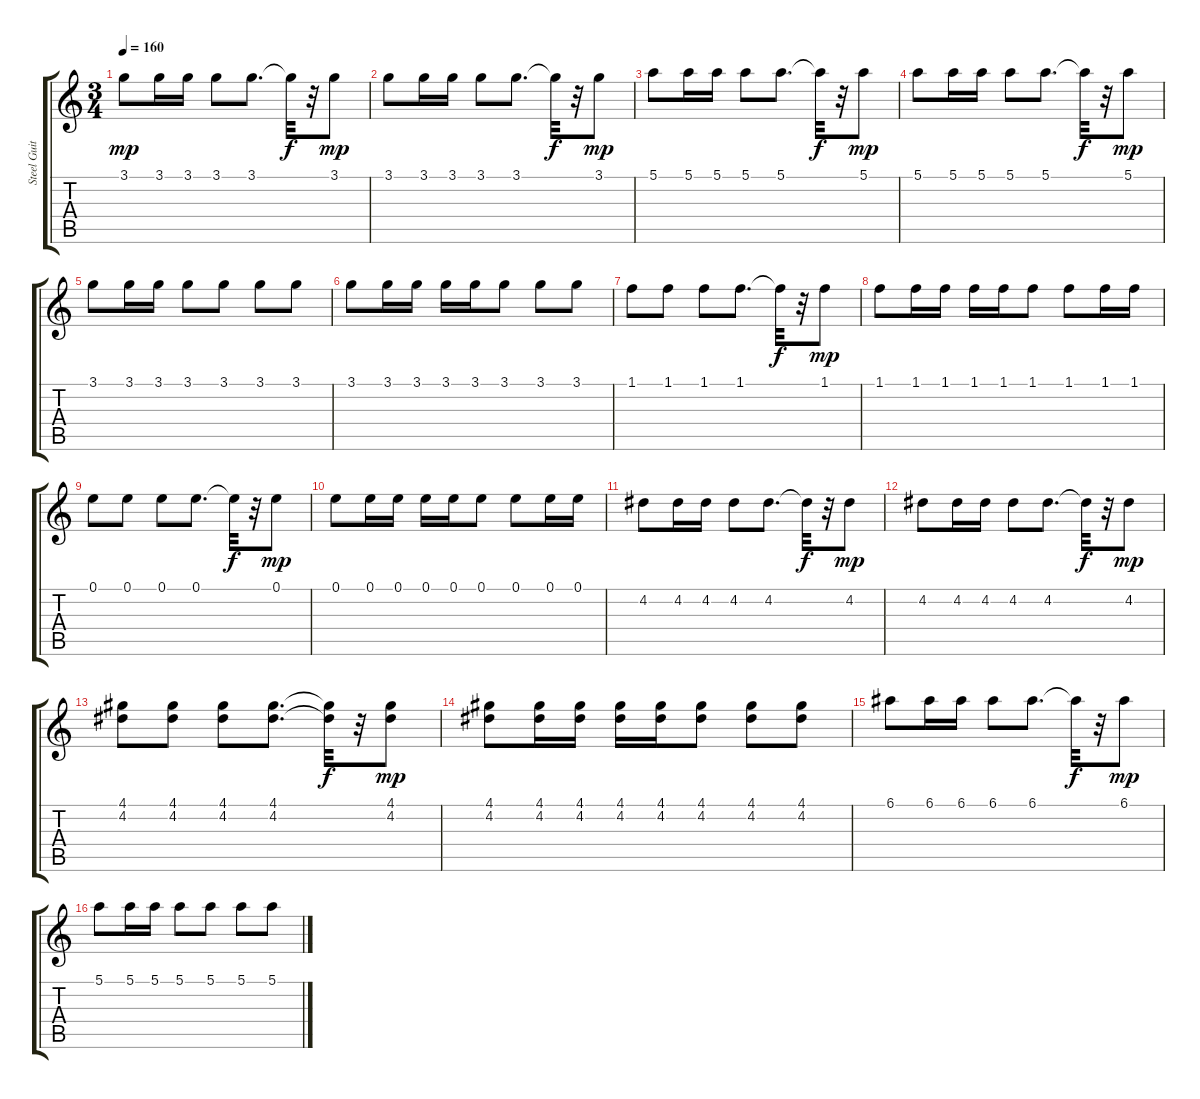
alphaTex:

\track ("Steel Guitar Middle" "Steel Guit") {instrument acousticguitarsteel}
\staff {score tabs}
\tuning (E4 B3 G3 D3 A2 E2) {hide}
\ts (3 4)
\tempo 160
\clef g2
\ks c
3.1.8{dy mp} 3.1.16 3.1.16 3.1.8 3.1.8{d} 3.1{t}.32{dy f} r.32 3.1.8{dy mp} |
3.1.8 3.1.16 3.1.16 3.1.8 3.1.8{d} 3.1{t}.32{dy f} r.32 3.1.8{dy mp} |
5.1.8 5.1.16 5.1.16 5.1.8 5.1.8{d} 5.1{t}.32{dy f} r.32 5.1.8{dy mp} |
5.1.8 5.1.16 5.1.16 5.1.8 5.1.8{d} 5.1{t}.32{dy f} r.32 5.1.8{dy mp} |
3.1.8 3.1.16 3.1.16 3.1.8 3.1.8 3.1.8 3.1.8 |
3.1.8 3.1.16 3.1.16 3.1.16 3.1.16 3.1.8 3.1.8 3.1.8 |
1.1.8 1.1.8 1.1.8 1.1.8{d} 1.1{t}.32{dy f} r.32 1.1.8{dy mp} |
1.1.8 1.1.16 1.1.16 1.1.16 1.1.16 1.1.8 1.1.8 1.1.16 1.1.16 |
0.1.8 0.1.8 0.1.8 0.1.8{d} 0.1{t}.32{dy f} r.32 0.1.8{dy mp} |
0.1.8 0.1.16 0.1.16 0.1.16 0.1.16 0.1.8 0.1.8 0.1.16 0.1.16 |
4.2.8 4.2.16 4.2.16 4.2.8 4.2.8{d} 4.2{t}.32{dy f} r.32 4.2.8{dy mp} |
4.2.8 4.2.16 4.2.16 4.2.8 4.2.8{d} 4.2{t}.32{dy f} r.32 4.2.8{dy mp} |
(4.1 4.2).8 (4.1 4.2).8 (4.1 4.2).8 (4.1 4.2).8{d} (4.1{t} 4.2{t}).32{dy f} r.32 (4.1 4.2).8{dy mp} |
(4.1 4.2).8 (4.1 4.2).16 (4.1 4.2).16 (4.1 4.2).16 (4.1 4.2).16 (4.1 4.2).8 (4.1 4.2).8 (4.1 4.2).8 |
6.1.8{volume 16} 6.1.16{volume 16} 6.1.16{volume 16} 6.1.8{volume 16} 6.1.8{d volume 15} 6.1{t}.32{dy f} r.32 6.1.8{dy mp volume 15} |
5.1.8{volume 15} 5.1.16{volume 14} 5.1.16{volume 14} 5.1.8{volume 14} 5.1.8{volume 14} 5.1.8{volume 14} 5.1.8{volume 14}
